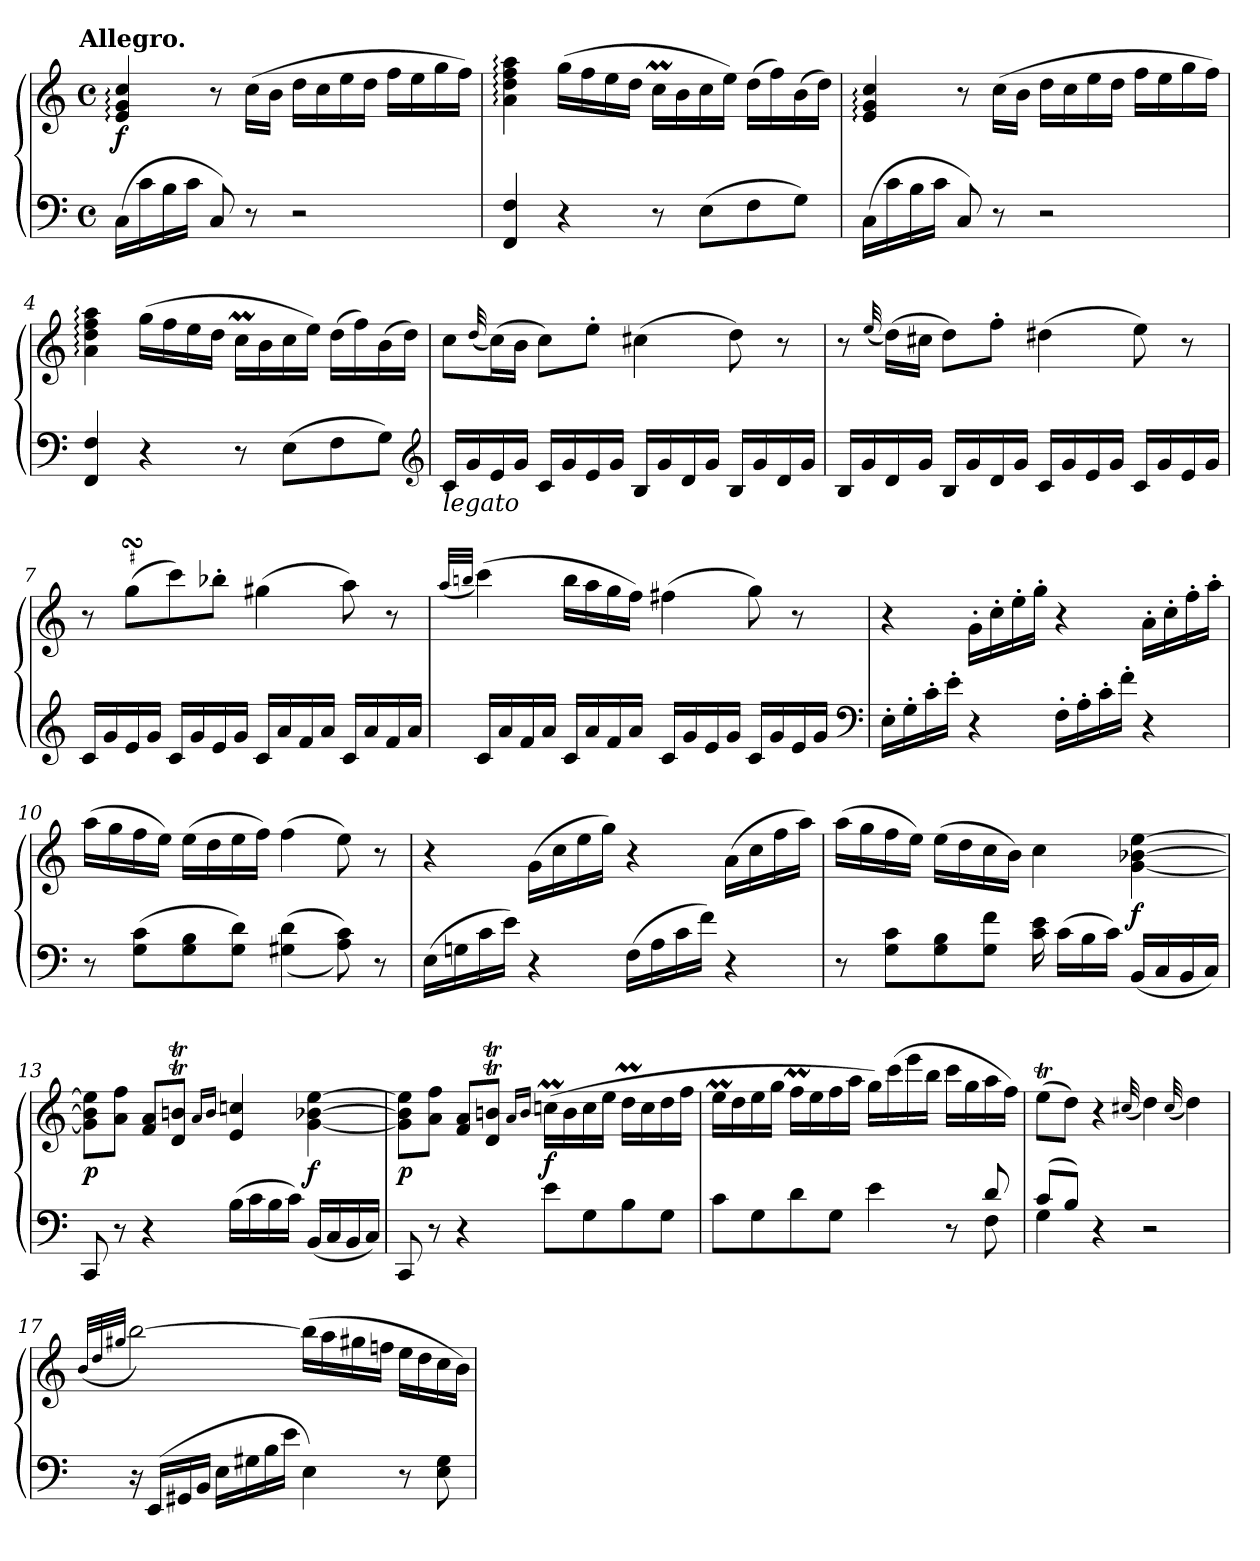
**kern	**kern	**dynam
*part1	*part1	*part1
*staff2	*staff1	*staff1/2
*clefF4	*clefG2	*
*k[]	*k[]	*
*C:	*C:	*
!!LO:TX:omd:t=Allegro.
*M4/4	*M4/4	*
*met(c)	*met(c)	*
*MM120	*MM120	*
=1	=1	=1
(16CLL	4e: 4g: 4cc:	f
16c	.	.
16B	.	.
16cJJ	.	.
8C)	8r	.
8r	(16ccLL	.
.	16bJJ	.
2r	16ddLL	.
.	16cc	.
.	16ee	.
.	16ddJJ	.
.	16ffLL	.
.	16ee	.
.	16gg	.
.	16ffJJ)	.
=2	=2	=2
4FF 4F	4a: 4dd: 4ff: 4aa:	.
4r	(16ggLL	.
.	16ff	.
.	16ee	.
.	16ddJJ	.
8r	16ccMLL	.
.	16b	.
(8EL	16cc	.
.	16eeJJ)	.
8F	(16ddLL	.
.	16ff)	.
8GJ)	(16b	.
.	16ddJJ)	.
=3	=3	=3
(16CLL	4e: 4g: 4cc:	.
16c	.	.
16B	.	.
16cJJ	.	.
8C)	8r	.
8r	(16ccLL	.
.	16bJJ	.
2r	16ddLL	.
.	16cc	.
.	16ee	.
.	16ddJJ	.
.	16ffLL	.
.	16ee	.
.	16gg	.
.	16ffJJ)	.
=4	=4	=4
4FF 4F	4a: 4dd: 4ff: 4aa:	.
4r	(16ggLL	.
.	16ff	.
.	16ee	.
.	16ddJJ	.
8r	16ccMLL	.
.	16b	.
(8EL	16cc	.
.	16eeJJ)	.
8F	(16ddLL	.
.	16ff)	.
8GJ)	(16b	.
.	16ddJJ)	.
*clefG2	*	*
=5	=5	=5
!LO:TX:b:i:t=legato	!	!
16cLL	8ccL	.
16g	.	.
.	(32qqdd/	.
16e	(16ccL)	.
16gJJ	16bJJ	.
16cLL	8ccL)	.
16g	.	.
16e	8ee'J	.
16gJJ	.	.
16BLL	(4cc#X	.
16g	.	.
16d	.	.
16gJJ	.	.
16BLL	8dd)	.
16g	.	.
16d	8r	.
16gJJ	.	.
=6	=6	=6
16BLL	8r	.
16g	.	.
.	(32qqee/	.
16d	(16ddLL)	.
16gJJ	16cc#XJJ	.
16BLL	8ddL)	.
16g	.	.
16d	8ff'J	.
16gJJ	.	.
16cLL	(4dd#X	.
16g	.	.
16e	.	.
16gJJ	.	.
16cLL	8ee)	.
16g	.	.
16e	8r	.
16gJJ	.	.
=7	=7	=7
16cLL	8r	.
16g	.	.
!	!LO:TURN:lacc=#	!
16e	(8ggsSSsL	.
16gJJ	.	.
16cLL	8ccc)	.
16g	.	.
16e	8bb-X'J	.
16gJJ	.	.
16cLL	(4gg#X	.
16a	.	.
16f	.	.
16aJJ	.	.
16cLL	8aa)	.
16a	.	.
16f	8r	.
16aJJ	.	.
=8	=8	=8
.	(32qaa/LLL	.
.	32qbbn/JJJ	.
16cLL	(4ccc)	.
16a	.	.
16f	.	.
16aJJ	.	.
16cLL	16bbLL	.
16a	16aa	.
16f	16gg	.
16aJJ	16ffJJ)	.
16cLL	(4ff#X	.
16g	.	.
16e	.	.
16gJJ	.	.
16cLL	8gg)	.
16g	.	.
16e	8r	.
16gJJ	.	.
*clefF4	*	*
=9	=9	=9
16E'LL	4r	.
16G'	.	.
16c'	.	.
16e'JJ	.	.
4r	16g'LL	.
.	16cc'	.
.	16ee'	.
.	16gg'JJ	.
16F'LL	4r	.
16A'	.	.
16c'	.	.
16f'JJ	.	.
4r	16a'LL	.
.	16cc'	.
.	16ff'	.
.	16aa'JJ	.
=10	=10	=10
8r	(16aaLL	.
.	16gg	.
(8G 8cL	16ff	.
.	16eeJJ)	.
8G 8B	(16eeLL	.
.	16dd	.
8G 8dJ)	16ee	.
.	16ffJJ)	.
(<(>4G#X 4d	(4ff	.
8A 8c))	8ee)	.
8r	8r	.
=11	=11	=11
(16ELL	4r	.
16Gn	.	.
16c	.	.
16eJJ)	.	.
4r	(16gLL	.
.	16cc	.
.	16ee	.
.	16ggJJ)	.
(16FLL	4r	.
16A	.	.
16c	.	.
16fJJ)	.	.
4r	(16aLL	.
.	16cc	.
.	16ff	.
.	16aaJJ)	.
=12	=12	=12
8r	(16aaLL	.
.	16gg	.
8G 8cL	16ff	.
.	16eeJJ)	.
8G 8B	(16eeLL	.
.	16dd	.
8G 8fJ	16cc	.
.	16bJJ)	.
16c 16e	4cc	.
(16cLL	.	.
16B	.	.
16cJJ)	.	.
(16BBLL	[4g [4b-X [4ee	f
16C	.	.
16BB	.	.
16CJJ)	.	.
=13	=13	=13
8CC	8g] 8b-] 8ee]L	p
8r	8a 8ffJ	.
4r	8f 8aL	.
.	8dT 8bnTJ	.
.	16qa/LL	.
.	16qb/JJ	.
(16BLL	4e 4cc	.
16c	.	.
16B	.	.
16cJJ)	.	.
(16BBLL	[4g [4b-X [4ee	f
16C	.	.
16BB	.	.
16CJJ)	.	.
=14	=14	=14
8CC	8g] 8b-] 8ee]L	p
8r	8a 8ffJ	.
4r	8f 8aL	.
.	8dT 8bnTJ	.
.	16qa/LL	.
.	16qb/JJ	.
8eL	(16ccMLL	f
.	16b	.
8G	16cc	.
.	16eeJJ	.
8B	16ddMLL	.
.	16cc	.
8GJ	16dd	.
.	16ffJJ	.
=15	=15	=15
*^	*	*
2.ryy	8cL	16eemLL	.
.	.	16dd	.
.	8G	16ee	.
.	.	16ggJJ	.
.	8d	16ffMLL	.
.	.	16ee	.
.	8GJ	16ff	.
.	.	16aaJJ	.
.	4e	16ggLL)	.
.	.	(16ccc	.
.	.	16eee	.
.	.	16bbJJ	.
8r	8ryy	16cccLL	.
.	.	16gg	.
8d	8F	16aa	.
.	.	16ffJJ)	.
=16	=16	=16	=16
(8cL	4G	(8eetL	.
8BJ)	.	8ddJ)	.
2.ryy	4r	4r	.
.	.	(32qqcc#X/	.
.	2r	4dd)	.
.	.	(32qqcc#/	.
.	.	4dd)	.
*v	*v	*	*
=17	=17	=17
.	(>32qb/LLL	.
.	32qdd/	.
.	32qgg#X/JJJ	.
16r	[2bb)	.
(>16EELL	.	.
16GG#X	.	.
16BBJJ	.	.
16ELL	.	.
16G#X	.	.
16B	.	.
16eJJ	.	.
4E)	(16bbLL]	.
.	16aa	.
.	16gg#X	.
.	16ffnJJ	.
8r	16eeLL	.
.	16dd	.
8E 8G#	16cc	.
.	16bJJ)	.
=	=	=
*-	*-	*-
